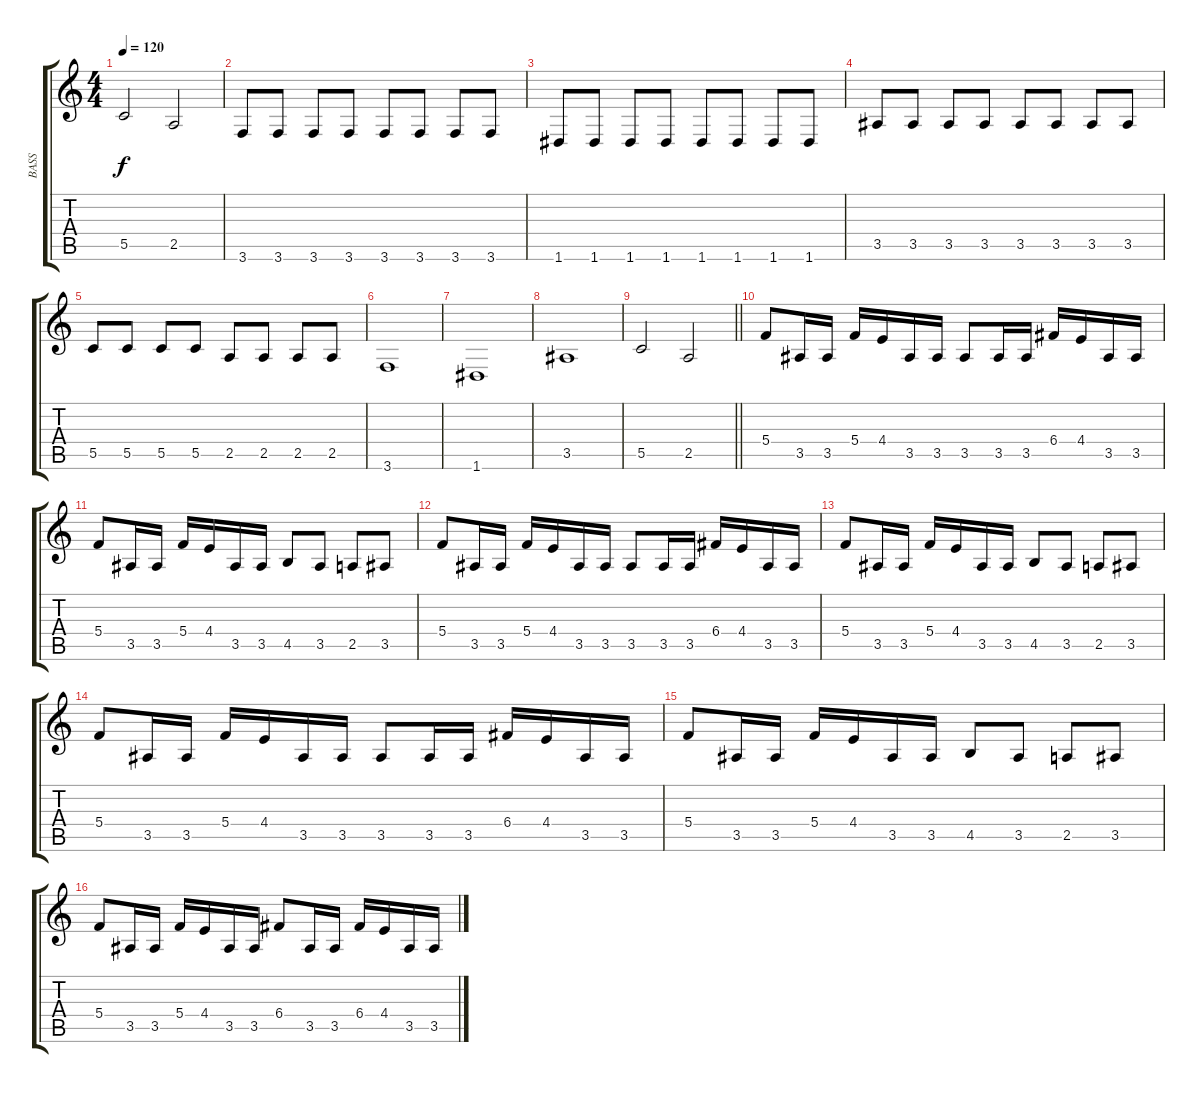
\track ("BASS" "BASS") {instrument electricbassfinger}
\staff {score tabs}
\tuning (D4 A3 F3 C3 G2 D2) {hide}
\ts (4 4)
\tempo 120
\clef g2
\ks c
5.5.2{dy f} 2.5.2 |
3.6.8 3.6.8 3.6.8 3.6.8 3.6.8 3.6.8 3.6.8 3.6.8 |
1.6.8 1.6.8 1.6.8 1.6.8 1.6.8 1.6.8 1.6.8 1.6.8 |
3.5.8 3.5.8 3.5.8 3.5.8 3.5.8 3.5.8 3.5.8 3.5.8 |
5.5.8 5.5.8 5.5.8 5.5.8 2.5.8 2.5.8 2.5.8 2.5.8 |
3.6.1 |
1.6.1 |
3.5.1 |
\barLineRight lightlight
5.5.2 2.5.2 |
5.4.8 3.5.16 3.5.16 5.4.16 4.4.16 3.5.16 3.5.16 3.5.8 3.5.16 3.5.16 6.4.16 4.4.16 3.5.16 3.5.16 |
5.4.8 3.5.16 3.5.16 5.4.16 4.4.16 3.5.16 3.5.16 4.5.8 3.5.8 2.5.8 3.5.8 |
5.4.8 3.5.16 3.5.16 5.4.16 4.4.16 3.5.16 3.5.16 3.5.8 3.5.16 3.5.16 6.4.16 4.4.16 3.5.16 3.5.16 |
5.4.8 3.5.16 3.5.16 5.4.16 4.4.16 3.5.16 3.5.16 4.5.8 3.5.8 2.5.8 3.5.8 |
5.4.8 3.5.16 3.5.16 5.4.16 4.4.16 3.5.16 3.5.16 3.5.8 3.5.16 3.5.16 6.4.16 4.4.16 3.5.16 3.5.16 |
5.4.8 3.5.16 3.5.16 5.4.16 4.4.16 3.5.16 3.5.16 4.5.8 3.5.8 2.5.8 3.5.8 |
5.4.8 3.5.16 3.5.16 5.4.16 4.4.16 3.5.16 3.5.16 6.4.8 3.5.16 3.5.16 6.4.16 4.4.16 3.5.16 3.5.16
